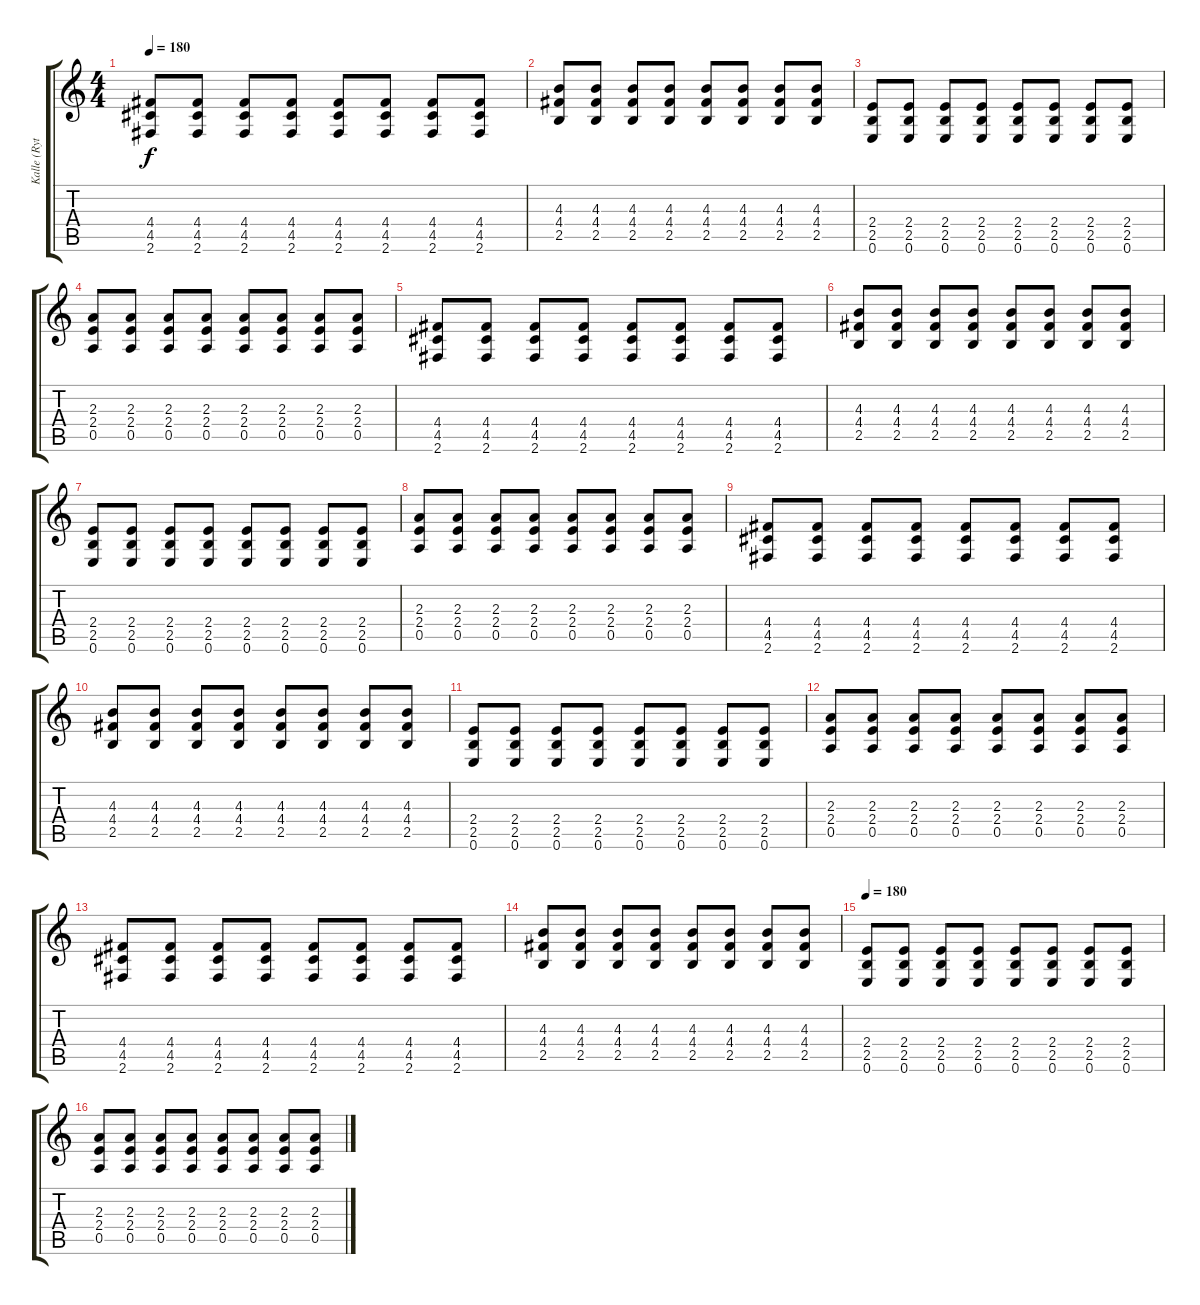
\track ("Kalle (Rythm)" "Kalle (Ryt") {instrument distortionguitar}
\staff {score tabs}
\tuning (E4 B3 G3 D3 A2 E2) {hide}
\ts (4 4)
\tempo 180
\clef g2
\ks c
(4.4 4.5 2.6).8{dy f} (4.4 4.5 2.6).8 (4.4 4.5 2.6).8 (4.4 4.5 2.6).8 (4.4 4.5 2.6).8 (4.4 4.5 2.6).8 (4.4 4.5 2.6).8 (4.4 4.5 2.6).8 |
(4.3 4.4 2.5).8 (4.3 4.4 2.5).8 (4.3 4.4 2.5).8 (4.3 4.4 2.5).8 (4.3 4.4 2.5).8 (4.3 4.4 2.5).8 (4.3 4.4 2.5).8 (4.3 4.4 2.5).8 |
(2.4 2.5 0.6).8 (2.4 2.5 0.6).8 (2.4 2.5 0.6).8 (2.4 2.5 0.6).8 (2.4 2.5 0.6).8 (2.4 2.5 0.6).8 (2.4 2.5 0.6).8 (2.4 2.5 0.6).8 |
(2.3 2.4 0.5).8 (2.3 2.4 0.5).8 (2.3 2.4 0.5).8 (2.3 2.4 0.5).8 (2.3 2.4 0.5).8 (2.3 2.4 0.5).8 (2.3 2.4 0.5).8 (2.3 2.4 0.5).8 |
(4.4 4.5 2.6).8 (4.4 4.5 2.6).8 (4.4 4.5 2.6).8 (4.4 4.5 2.6).8 (4.4 4.5 2.6).8 (4.4 4.5 2.6).8 (4.4 4.5 2.6).8 (4.4 4.5 2.6).8 |
(4.3 4.4 2.5).8 (4.3 4.4 2.5).8 (4.3 4.4 2.5).8 (4.3 4.4 2.5).8 (4.3 4.4 2.5).8 (4.3 4.4 2.5).8 (4.3 4.4 2.5).8 (4.3 4.4 2.5).8 |
(2.4 2.5 0.6).8 (2.4 2.5 0.6).8 (2.4 2.5 0.6).8 (2.4 2.5 0.6).8 (2.4 2.5 0.6).8 (2.4 2.5 0.6).8 (2.4 2.5 0.6).8 (2.4 2.5 0.6).8 |
(2.3 2.4 0.5).8 (2.3 2.4 0.5).8 (2.3 2.4 0.5).8 (2.3 2.4 0.5).8 (2.3 2.4 0.5).8 (2.3 2.4 0.5).8 (2.3 2.4 0.5).8 (2.3 2.4 0.5).8 |
(4.4 4.5 2.6).8 (4.4 4.5 2.6).8 (4.4 4.5 2.6).8 (4.4 4.5 2.6).8 (4.4 4.5 2.6).8 (4.4 4.5 2.6).8 (4.4 4.5 2.6).8 (4.4 4.5 2.6).8 |
(4.3 4.4 2.5).8 (4.3 4.4 2.5).8 (4.3 4.4 2.5).8 (4.3 4.4 2.5).8 (4.3 4.4 2.5).8 (4.3 4.4 2.5).8 (4.3 4.4 2.5).8 (4.3 4.4 2.5).8 |
(2.4 2.5 0.6).8 (2.4 2.5 0.6).8 (2.4 2.5 0.6).8 (2.4 2.5 0.6).8 (2.4 2.5 0.6).8 (2.4 2.5 0.6).8 (2.4 2.5 0.6).8 (2.4 2.5 0.6).8 |
(2.3 2.4 0.5).8 (2.3 2.4 0.5).8 (2.3 2.4 0.5).8 (2.3 2.4 0.5).8 (2.3 2.4 0.5).8 (2.3 2.4 0.5).8 (2.3 2.4 0.5).8 (2.3 2.4 0.5).8 |
(4.4 4.5 2.6).8 (4.4 4.5 2.6).8 (4.4 4.5 2.6).8 (4.4 4.5 2.6).8 (4.4 4.5 2.6).8 (4.4 4.5 2.6).8 (4.4 4.5 2.6).8 (4.4 4.5 2.6).8 |
(4.3 4.4 2.5).8 (4.3 4.4 2.5).8 (4.3 4.4 2.5).8 (4.3 4.4 2.5).8 (4.3 4.4 2.5).8 (4.3 4.4 2.5).8 (4.3 4.4 2.5).8 (4.3 4.4 2.5).8 |
\tempo 180
(2.4 2.5 0.6).8 (2.4 2.5 0.6).8 (2.4 2.5 0.6).8 (2.4 2.5 0.6).8 (2.4 2.5 0.6).8 (2.4 2.5 0.6).8 (2.4 2.5 0.6).8 (2.4 2.5 0.6).8 |
(2.3 2.4 0.5).8 (2.3 2.4 0.5).8 (2.3 2.4 0.5).8 (2.3 2.4 0.5).8 (2.3 2.4 0.5).8 (2.3 2.4 0.5).8 (2.3 2.4 0.5).8 (2.3 2.4 0.5).8
